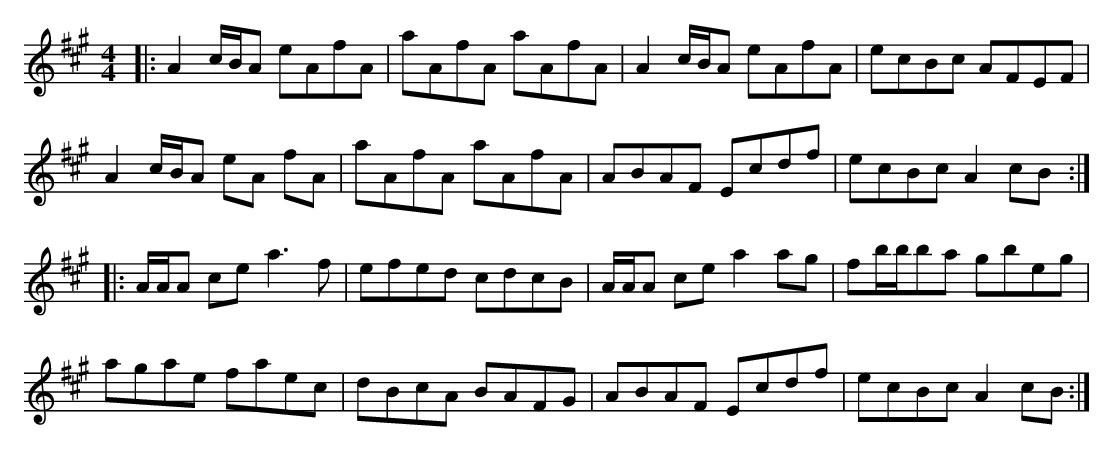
X:1
M:4/4
K:A
|:A2c/B/A eAfA|aAfA aAfA|A2c/B/A eAfA|ecBc AFEF|
A2c/B/A eA fA|aAfA aAfA|ABAF Ecdf|ecBc A2cB:|
|:A/A/A ce a3f|efed cdcB|A/A/A ce a2ag|fb/b/ba gbeg|
agae faec|dBcA BAFG|ABAF Ecdf|ecBc A2cB:|
